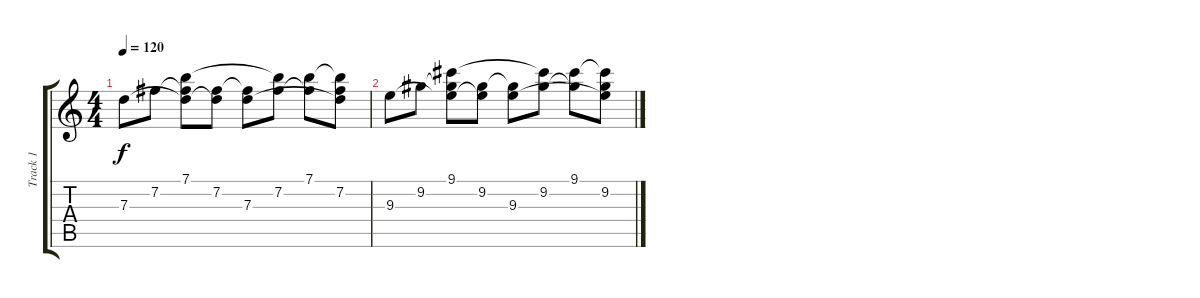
\track ("Track 1" "Track 1") {instrument electricguitarjazz}
\staff {score tabs}
\tuning (E4 B3 G3 D3 A2 E2) {hide}
\ts (4 4)
\tempo 120
\clef g2
\ks c
7.3.8{dy f} 7.2.8 (7.1 7.2{t} 7.3{t}).8 (7.2 7.3{t}).8 (7.2{t} 7.3).8 (7.1{t} 7.2).8 (7.1 7.2{t}).8 (7.1{t} 7.2 7.3{t}).8 |
9.3.8 9.2.8 (9.1 9.2{t} 9.3{t}).8 (9.2 9.3{t}).8 (9.2{t} 9.3).8 (9.1{t} 9.2).8 (9.1 9.2{t}).8 (9.1{t} 9.2 9.3{t}).8
